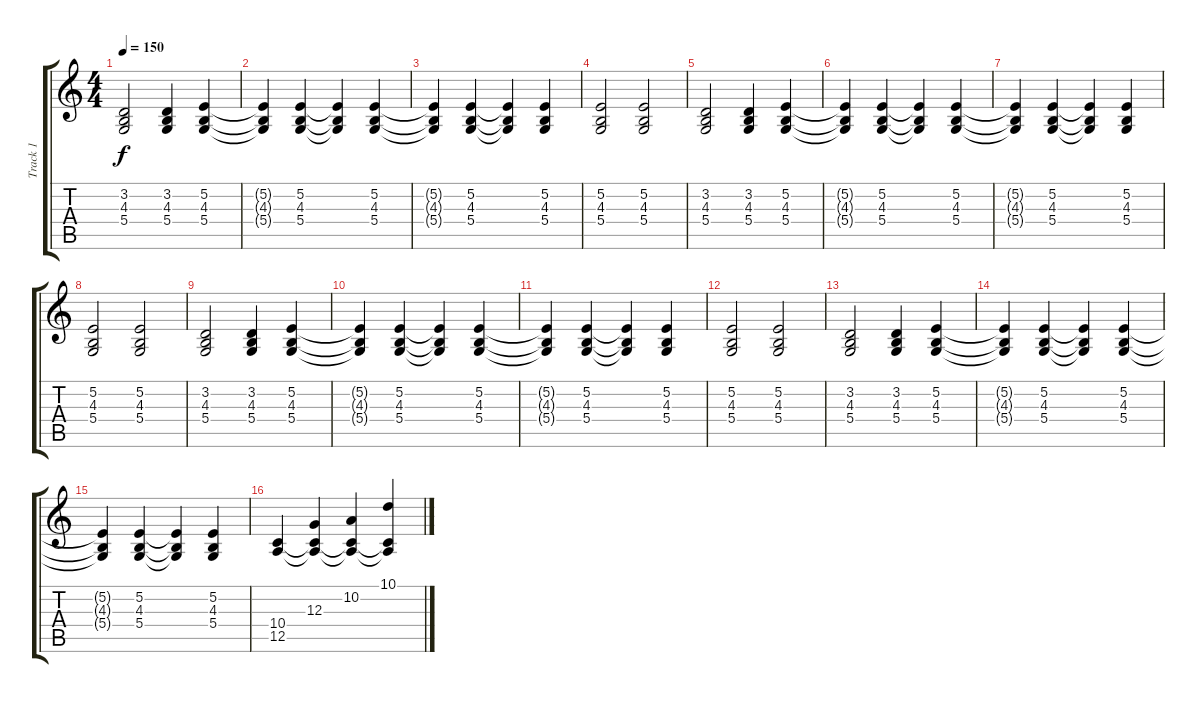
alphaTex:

\track ("Track 1" "Track 1") {instrument acousticgrandpiano}
\staff {score tabs}
\tuning (E4 B3 G3 D3 A2 E2) {hide}
\ts (4 4)
\tempo 150
\clef g2
\ks c
(3.2 4.3 5.4).2{dy f} (3.2 4.3 5.4).4 (5.2 4.3 5.4).4 |
(5.2{t} 4.3{t} 5.4{t}).4 (5.2 4.3 5.4).4 (5.2{t} 4.3{t} 5.4{t}).4 (5.2 4.3 5.4).4 |
(5.2{t} 4.3{t} 5.4{t}).4 (5.2 4.3 5.4).4 (5.2{t} 4.3{t} 5.4{t}).4 (5.2 4.3 5.4).4 |
(5.2 4.3 5.4).2 (5.2 4.3 5.4).2 |
(3.2 4.3 5.4).2 (3.2 4.3 5.4).4 (5.2 4.3 5.4).4 |
(5.2{t} 4.3{t} 5.4{t}).4 (5.2 4.3 5.4).4 (5.2{t} 4.3{t} 5.4{t}).4 (5.2 4.3 5.4).4 |
(5.2{t} 4.3{t} 5.4{t}).4 (5.2 4.3 5.4).4 (5.2{t} 4.3{t} 5.4{t}).4 (5.2 4.3 5.4).4 |
(5.2 4.3 5.4).2 (5.2 4.3 5.4).2 |
(3.2 4.3 5.4).2 (3.2 4.3 5.4).4 (5.2 4.3 5.4).4 |
(5.2{t} 4.3{t} 5.4{t}).4 (5.2 4.3 5.4).4 (5.2{t} 4.3{t} 5.4{t}).4 (5.2 4.3 5.4).4 |
(5.2{t} 4.3{t} 5.4{t}).4 (5.2 4.3 5.4).4 (5.2{t} 4.3{t} 5.4{t}).4 (5.2 4.3 5.4).4 |
(5.2 4.3 5.4).2 (5.2 4.3 5.4).2 |
(3.2 4.3 5.4).2 (3.2 4.3 5.4).4 (5.2 4.3 5.4).4 |
(5.2{t} 4.3{t} 5.4{t}).4 (5.2 4.3 5.4).4 (5.2{t} 4.3{t} 5.4{t}).4 (5.2 4.3 5.4).4 |
(5.2{t} 4.3{t} 5.4{t}).4 (5.2 4.3 5.4).4 (5.2{t} 4.3{t} 5.4{t}).4 (5.2 4.3 5.4).4 |
(10.4 12.5).4 (12.3 10.4{t} 12.5{t}).4 (10.2 10.4{t} 12.5{t}).4 (10.1 10.4{t} 12.5{t}).4
